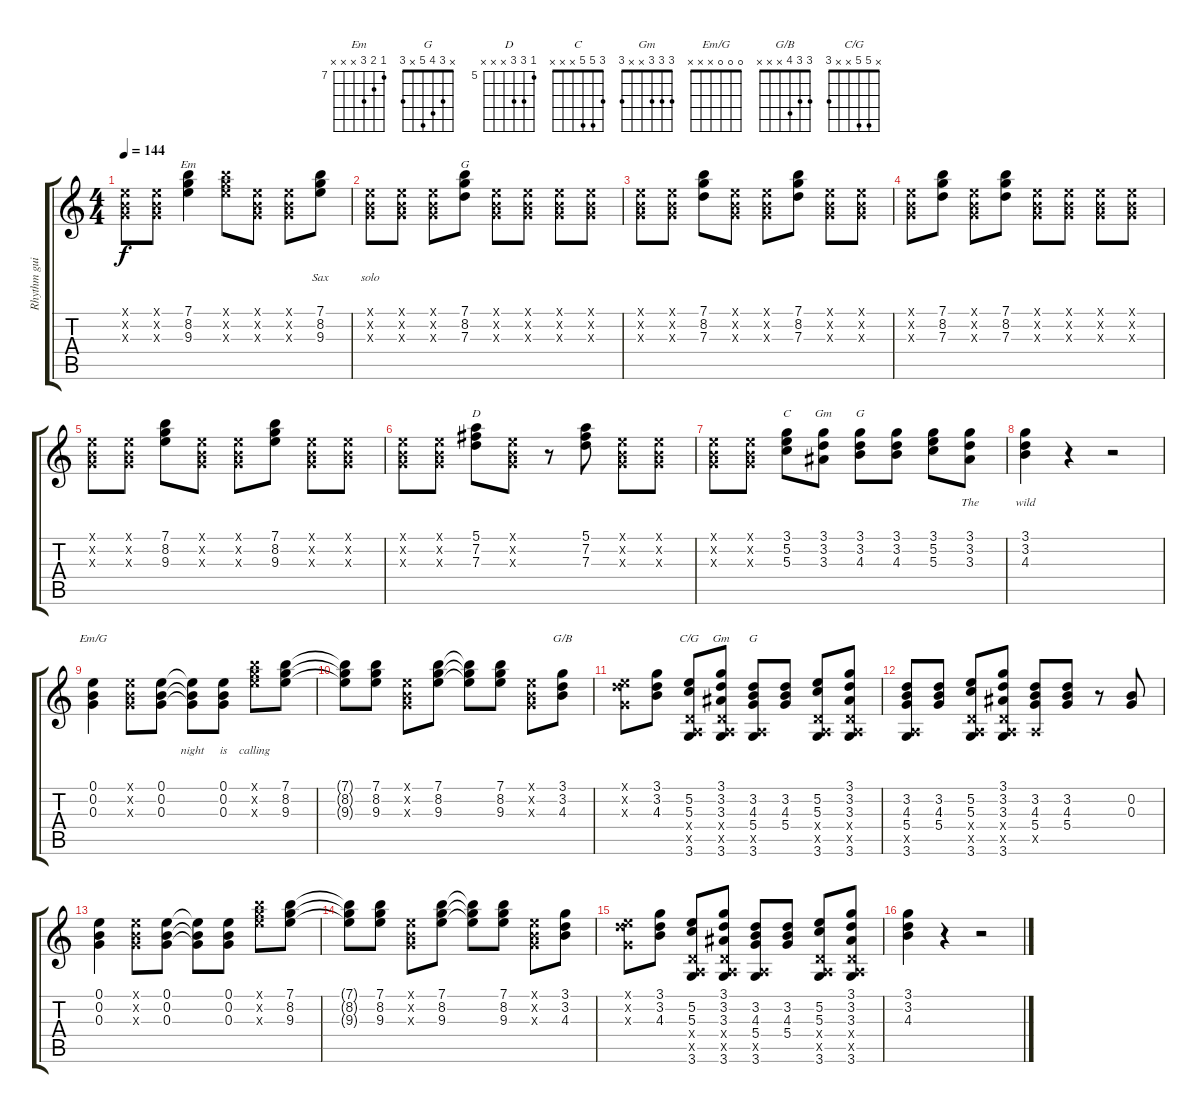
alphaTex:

\track ("Rhythm guitar" "Rhythm gui") {instrument acousticguitarsteel}
\staff {score tabs}
\tuning (E4 B3 G3 D3 A2 E2) {hide}
\chord ("Em" 7 8 9 x x x) {firstfret 7}
\chord ("G" 7 8 7 x x x) {firstfret 7 barre 7}
\chord ("D" 5 7 7 x x x) {firstfret 5}
\chord ("C" 3 5 5 x x x)
\chord ("Gm" 3 3 3 x x x) {barre 3}
\chord ("G" 3 3 4 x x x) {barre 3}
\chord ("Em/G" 0 0 0 x x x)
\chord ("G/B" 3 3 4 x x x)
\chord ("C/G" x 5 5 x x 3)
\chord ("Gm" 3 3 3 x x 3)
\chord ("G" x 3 4 5 x 3)
\ts (4 4)
\tempo 144
\clef g2
\ks c
(0.1{x} 0.2{x} 0.3{x}).8{lyrics (0 "") lyrics (1 "") lyrics (2 "") lyrics (3 "") lyrics (4 "") dy f} (0.1{x} 0.2{x} 0.3{x}).8{lyrics (0 "") lyrics (1 "") lyrics (2 "") lyrics (3 "") lyrics (4 "")} (7.1 8.2 9.3).4{ch "Em" lyrics (0 "") lyrics (1 "") lyrics (2 "") lyrics (3 "") lyrics (4 "")} (7.1{x} 8.2{x} 9.3{x}).8{lyrics (0 "") lyrics (1 "") lyrics (2 "") lyrics (3 "") lyrics (4 "")} (0.1{x} 0.2{x} 0.3{x}).8{lyrics (0 "") lyrics (1 "") lyrics (2 "") lyrics (3 "") lyrics (4 "")} (0.1{x} 0.2{x} 0.3{x}).8{lyrics (0 "") lyrics (1 "") lyrics (2 "") lyrics (3 "") lyrics (4 "")} (7.1 8.2 9.3).8{lyrics (0 "") lyrics (1 "Sax") lyrics (2 "") lyrics (3 "") lyrics (4 "")} |
(0.1{x} 0.2{x} 0.3{x}).8{lyrics (0 "") lyrics (1 "solo") lyrics (2 "") lyrics (3 "") lyrics (4 "")} (0.1{x} 0.2{x} 0.3{x}).8{lyrics (0 "") lyrics (1 "") lyrics (2 "") lyrics (3 "") lyrics (4 "")} (0.1{x} 0.2{x} 0.3{x}).8{lyrics (0 "") lyrics (1 "") lyrics (2 "") lyrics (3 "") lyrics (4 "")} (7.1 8.2 7.3).8{ch "G" lyrics (0 "") lyrics (1 "") lyrics (2 "") lyrics (3 "") lyrics (4 "")} (0.1{x} 0.2{x} 0.3{x}).8{lyrics (0 "") lyrics (1 "") lyrics (2 "") lyrics (3 "") lyrics (4 "")} (0.1{x} 0.2{x} 0.3{x}).8{lyrics (0 "") lyrics (1 "") lyrics (2 "") lyrics (3 "") lyrics (4 "")} (0.1{x} 0.2{x} 0.3{x}).8{lyrics (0 "") lyrics (1 "") lyrics (2 "") lyrics (3 "") lyrics (4 "")} (0.1{x} 0.2{x} 0.3{x}).8{lyrics (0 "") lyrics (1 "") lyrics (2 "") lyrics (3 "") lyrics (4 "")} |
(0.1{x} 0.2{x} 0.3{x}).8{lyrics (0 "") lyrics (1 "") lyrics (2 "") lyrics (3 "") lyrics (4 "")} (0.1{x} 0.2{x} 0.3{x}).8{lyrics (0 "") lyrics (1 "") lyrics (2 "") lyrics (3 "") lyrics (4 "")} (7.1 8.2 7.3).8{lyrics (0 "") lyrics (1 "") lyrics (2 "") lyrics (3 "") lyrics (4 "")} (0.1{x} 0.2{x} 0.3{x}).8{lyrics (0 "") lyrics (1 "") lyrics (2 "") lyrics (3 "") lyrics (4 "")} (0.1{x} 0.2{x} 0.3{x}).8{lyrics (0 "") lyrics (1 "") lyrics (2 "") lyrics (3 "") lyrics (4 "")} (7.1 8.2 7.3).8{lyrics (0 "") lyrics (1 "") lyrics (2 "") lyrics (3 "") lyrics (4 "")} (0.1{x} 0.2{x} 0.3{x}).8{lyrics (0 "") lyrics (1 "") lyrics (2 "") lyrics (3 "") lyrics (4 "")} (0.1{x} 0.2{x} 0.3{x}).8{lyrics (0 "") lyrics (1 "") lyrics (2 "") lyrics (3 "") lyrics (4 "")} |
(0.1{x} 0.2{x} 0.3{x}).8{lyrics (0 "") lyrics (1 "") lyrics (2 "") lyrics (3 "") lyrics (4 "")} (7.1 8.2 7.3).8{lyrics (0 "") lyrics (1 "") lyrics (2 "") lyrics (3 "") lyrics (4 "")} (0.1{x} 0.2{x} 0.3{x}).8{lyrics (0 "") lyrics (1 "") lyrics (2 "") lyrics (3 "") lyrics (4 "")} (7.1 8.2 7.3).8{lyrics (0 "") lyrics (1 "") lyrics (2 "") lyrics (3 "") lyrics (4 "")} (0.1{x} 0.2{x} 0.3{x}).8{lyrics (0 "") lyrics (1 "") lyrics (2 "") lyrics (3 "") lyrics (4 "")} (0.1{x} 0.2{x} 0.3{x}).8{lyrics (0 "") lyrics (1 "") lyrics (2 "") lyrics (3 "") lyrics (4 "")} (0.1{x} 0.2{x} 0.3{x}).8{lyrics (0 "") lyrics (1 "") lyrics (2 "") lyrics (3 "") lyrics (4 "")} (0.1{x} 0.2{x} 0.3{x}).8{lyrics (0 "") lyrics (1 "") lyrics (2 "") lyrics (3 "") lyrics (4 "")} |
(0.1{x} 0.2{x} 0.3{x}).8{lyrics (0 "") lyrics (1 "") lyrics (2 "") lyrics (3 "") lyrics (4 "")} (0.1{x} 0.2{x} 0.3{x}).8{lyrics (0 "") lyrics (1 "") lyrics (2 "") lyrics (3 "") lyrics (4 "")} (7.1 8.2 9.3).8{lyrics (0 "") lyrics (1 "") lyrics (2 "") lyrics (3 "") lyrics (4 "")} (0.1{x} 0.2{x} 0.3{x}).8{lyrics (0 "") lyrics (1 "") lyrics (2 "") lyrics (3 "") lyrics (4 "")} (0.1{x} 0.2{x} 0.3{x}).8{lyrics (0 "") lyrics (1 "") lyrics (2 "") lyrics (3 "") lyrics (4 "")} (7.1 8.2 9.3).8{lyrics (0 "") lyrics (1 "") lyrics (2 "") lyrics (3 "") lyrics (4 "")} (0.1{x} 0.2{x} 0.3{x}).8{lyrics (0 "") lyrics (1 "") lyrics (2 "") lyrics (3 "") lyrics (4 "")} (0.1{x} 0.2{x} 0.3{x}).8{lyrics (0 "") lyrics (1 "") lyrics (2 "") lyrics (3 "") lyrics (4 "")} |
(0.1{x} 0.2{x} 0.3{x}).8{lyrics (0 "") lyrics (1 "") lyrics (2 "") lyrics (3 "") lyrics (4 "")} (0.1{x} 0.2{x} 0.3{x}).8{lyrics (0 "") lyrics (1 "") lyrics (2 "") lyrics (3 "") lyrics (4 "")} (5.1 7.2 7.3).8{ch "D" lyrics (0 "") lyrics (1 "") lyrics (2 "") lyrics (3 "") lyrics (4 "")} (0.1{x} 0.2{x} 0.3{x}).8{lyrics (0 "") lyrics (1 "") lyrics (2 "") lyrics (3 "") lyrics (4 "")} r.8 (5.1 7.2 7.3).8{lyrics (0 "") lyrics (1 "") lyrics (2 "") lyrics (3 "") lyrics (4 "")} (0.1{x} 0.2{x} 0.3{x}).8{lyrics (0 "") lyrics (1 "") lyrics (2 "") lyrics (3 "") lyrics (4 "")} (0.1{x} 0.2{x} 0.3{x}).8{lyrics (0 "") lyrics (1 "") lyrics (2 "") lyrics (3 "") lyrics (4 "")} |
(0.1{x} 0.2{x} 0.3{x}).8{lyrics (0 "") lyrics (1 "") lyrics (2 "") lyrics (3 "") lyrics (4 "")} (0.1{x} 0.2{x} 0.3{x}).8{lyrics (0 "") lyrics (1 "") lyrics (2 "") lyrics (3 "") lyrics (4 "")} (3.1 5.2 5.3).8{ch "C" lyrics (0 "") lyrics (1 "") lyrics (2 "") lyrics (3 "") lyrics (4 "")} (3.1 3.2 3.3).8{ch "Gm" lyrics (0 "") lyrics (1 "") lyrics (2 "") lyrics (3 "") lyrics (4 "")} (3.1 3.2 4.3).8{ch "G" lyrics (0 "") lyrics (1 "") lyrics (2 "") lyrics (3 "") lyrics (4 "")} (3.1 3.2 4.3).8{lyrics (0 "") lyrics (1 "") lyrics (2 "") lyrics (3 "") lyrics (4 "")} (3.1 5.2 5.3).8{lyrics (0 "") lyrics (1 "") lyrics (2 "") lyrics (3 "") lyrics (4 "")} (3.1 3.2 3.3).8{lyrics (0 "") lyrics (1 "The") lyrics (2 "") lyrics (3 "") lyrics (4 "")} |
(3.1 3.2 4.3).4{lyrics (0 "") lyrics (1 "wild") lyrics (2 "") lyrics (3 "") lyrics (4 "")} r.4 r.2 |
(0.1 0.2 0.3).4{ch "Em/G" lyrics (0 "") lyrics (1 "") lyrics (2 "") lyrics (3 "") lyrics (4 "")} (0.1{x} 0.2{x} 0.3{x}).8{lyrics (0 "") lyrics (1 "") lyrics (2 "") lyrics (3 "") lyrics (4 "")} (0.1 0.2 0.3).8{lyrics (0 "") lyrics (1 "") lyrics (2 "") lyrics (3 "") lyrics (4 "")} (0.1{t} 0.2{t} 0.3{t}).8{lyrics (0 "") lyrics (1 "night") lyrics (2 "") lyrics (3 "") lyrics (4 "")} (0.1 0.2 0.3).8{lyrics (0 "") lyrics (1 "is") lyrics (2 "") lyrics (3 "") lyrics (4 "")} (7.1{x} 8.2{x} 9.3{x}).8{lyrics (0 "") lyrics (1 "calling") lyrics (2 "") lyrics (3 "") lyrics (4 "")} (7.1 8.2 9.3).8 |
(7.1{t} 8.2{t} 9.3{t}).8 (7.1 8.2 9.3).8 (0.1{x} 0.2{x} 0.3{x}).8 (7.1 8.2 9.3).8 (7.1{t} 8.2{t} 9.3{t}).8 (7.1 8.2 9.3).8 (0.1{x} 0.2{x} 0.3{x}).8 (3.1 3.2 4.3).8{ch "G/B"} |
(0.1{x} 3.2{x} 0.3{x}).8 (3.1 3.2 4.3).8 (5.2 5.3 0.4{x} 0.5{x} 3.6).8{ch "C/G"} (3.1 3.2 3.3 0.4{x} 0.5{x} 3.6).8{ch "Gm"} (3.2 4.3 5.4 0.5{x} 3.6).8{ch "G"} (3.2 4.3 5.4).8 (5.2 5.3 0.4{x} 0.5{x} 3.6).8 (3.1 3.2 3.3 0.4{x} 0.5{x} 3.6).8 |
(3.2 4.3 5.4 0.5{x} 3.6).8 (3.2 4.3 5.4).8 (5.2 5.3 0.4{x} 0.5{x} 3.6).8 (3.1 3.2 3.3 0.4{x} 0.5{x} 3.6).8 (3.2 4.3 5.4 0.5{x}).8 (3.2 4.3 5.4).8 r.8 (0.2 0.3).8 |
(0.1 0.2 0.3).4 (0.1{x} 0.2{x} 0.3{x}).8 (0.1 0.2 0.3).8 (0.1{t} 0.2{t} 0.3{t}).8 (0.1 0.2 0.3).8 (7.1{x} 8.2{x} 9.3{x}).8 (7.1 8.2 9.3).8 |
(7.1{t} 8.2{t} 9.3{t}).8 (7.1 8.2 9.3).8 (0.1{x} 0.2{x} 0.3{x}).8 (7.1 8.2 9.3).8 (7.1{t} 8.2{t} 9.3{t}).8 (7.1 8.2 9.3).8 (0.1{x} 0.2{x} 0.3{x}).8 (3.1 3.2 4.3).8 |
(0.1{x} 3.2{x} 0.3{x}).8 (3.1 3.2 4.3).8 (5.2 5.3 0.4{x} 0.5{x} 3.6).8 (3.1 3.2 3.3 0.4{x} 0.5{x} 3.6).8 (3.2 4.3 5.4 0.5{x} 3.6).8 (3.2 4.3 5.4).8 (5.2 5.3 0.4{x} 0.5{x} 3.6).8 (3.1 3.2 3.3 0.4{x} 0.5{x} 3.6).8 |
(3.1 3.2 4.3).4 r.4 r.2
